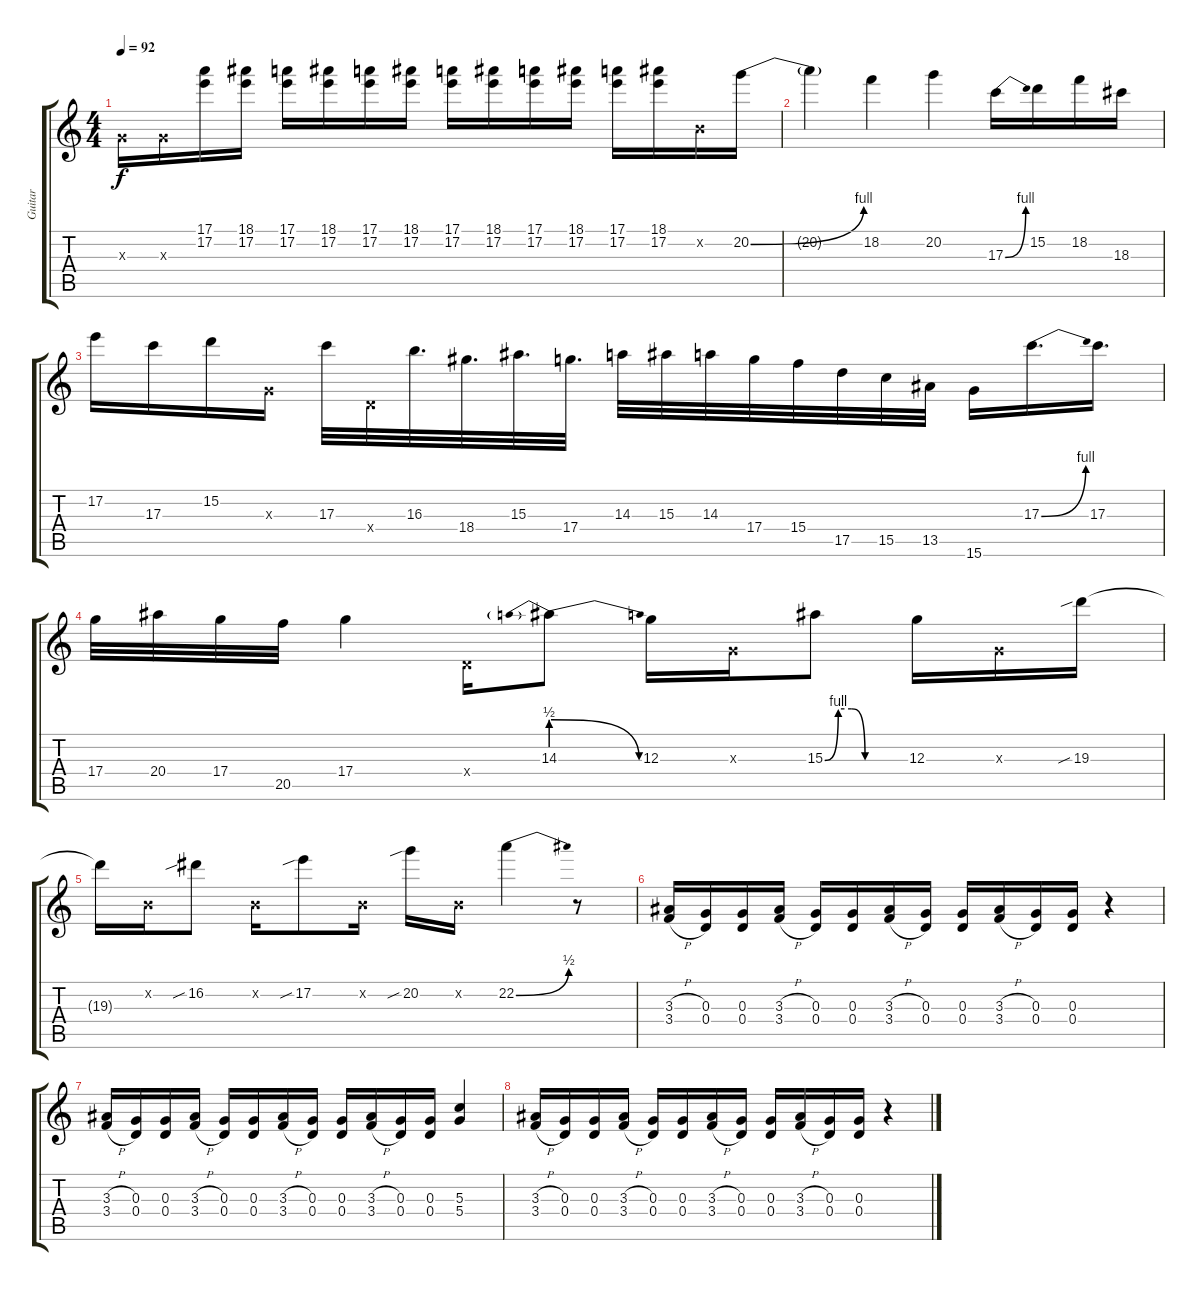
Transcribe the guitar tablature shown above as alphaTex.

\track ("Guitar" "Guitar") {instrument overdrivenguitar}
\staff {score tabs}
\tuning (E4 B3 G3 D3 A2 E2) {hide}
\ts (4 4)
\tempo 92
\clef g2
\ks c
0.3{x}.16{dy f} 0.3{x}.16 (17.1 17.2).16 (18.1 17.2).16 (17.1 17.2).16 (18.1 17.2).16 (17.1 17.2).16 (18.1 17.2).16 (17.1 17.2).16 (18.1 17.2).16 (17.1 17.2).16 (18.1 17.2).16 (17.1 17.2).16 (18.1 17.2).16 0.2{x}.16 20.2{be (bend 0 0 60 4)}.16 |
20.2{t}.4 18.2.4 20.2.4 17.3{be (bend 0 0 60 4)}.16 15.2.16 18.2.16 18.3.16 |
17.2.16 17.3.16 15.2.16 0.3{x}.16 17.3.32 0.4{x}.32 16.3.32{d} 18.4.32{d} 15.3.32{d} 17.4.32{d} 14.3.32 15.3.32 14.3.32 17.4.32 15.4.32 17.5.32 15.5.32 13.5.32 15.6.16 17.3{be (bend 0 0 60 4)}.16{d} 17.3.16{d} |
17.4.32 20.4.32 17.4.32 20.5.32 17.4.4 0.4{x}.16 14.3{be (prebendrelease 0 2 60 0)}.8 12.3.16 0.3{x}.16 15.3{be (custom 0 0 10 4 20 4 30 0 60 0)}.8 12.3.16 0.3{x}.16 19.3{sib}.16 |
19.3{t}.16 0.2{x}.16 16.2{sib}.8 0.2{x}.16 17.2{sib}.8 0.2{x}.16 20.2{sib}.16 0.2{x}.16 22.2{be (bend 0 0 60 2)}.4 r.8 |
(3.3{h} 3.4{h}).16 (0.3 0.4).16 (0.3 0.4).16 (3.3{h} 3.4{h}).16 (0.3 0.4).16 (0.3 0.4).16 (3.3{h} 3.4{h}).16 (0.3 0.4).16 (0.3 0.4).16 (3.3{h} 3.4{h}).16 (0.3 0.4).16 (0.3 0.4).16 r.4 |
(3.3{h} 3.4{h}).16 (0.3 0.4).16 (0.3 0.4).16 (3.3{h} 3.4{h}).16 (0.3 0.4).16 (0.3 0.4).16 (3.3{h} 3.4{h}).16 (0.3 0.4).16 (0.3 0.4).16 (3.3{h} 3.4{h}).16 (0.3 0.4).16 (0.3 0.4).16 (5.3 5.4).4 |
(3.3{h} 3.4{h}).16 (0.3 0.4).16 (0.3 0.4).16 (3.3{h} 3.4{h}).16 (0.3 0.4).16 (0.3 0.4).16 (3.3{h} 3.4{h}).16 (0.3 0.4).16 (0.3 0.4).16 (3.3{h} 3.4{h}).16 (0.3 0.4).16 (0.3 0.4).16 r.4
